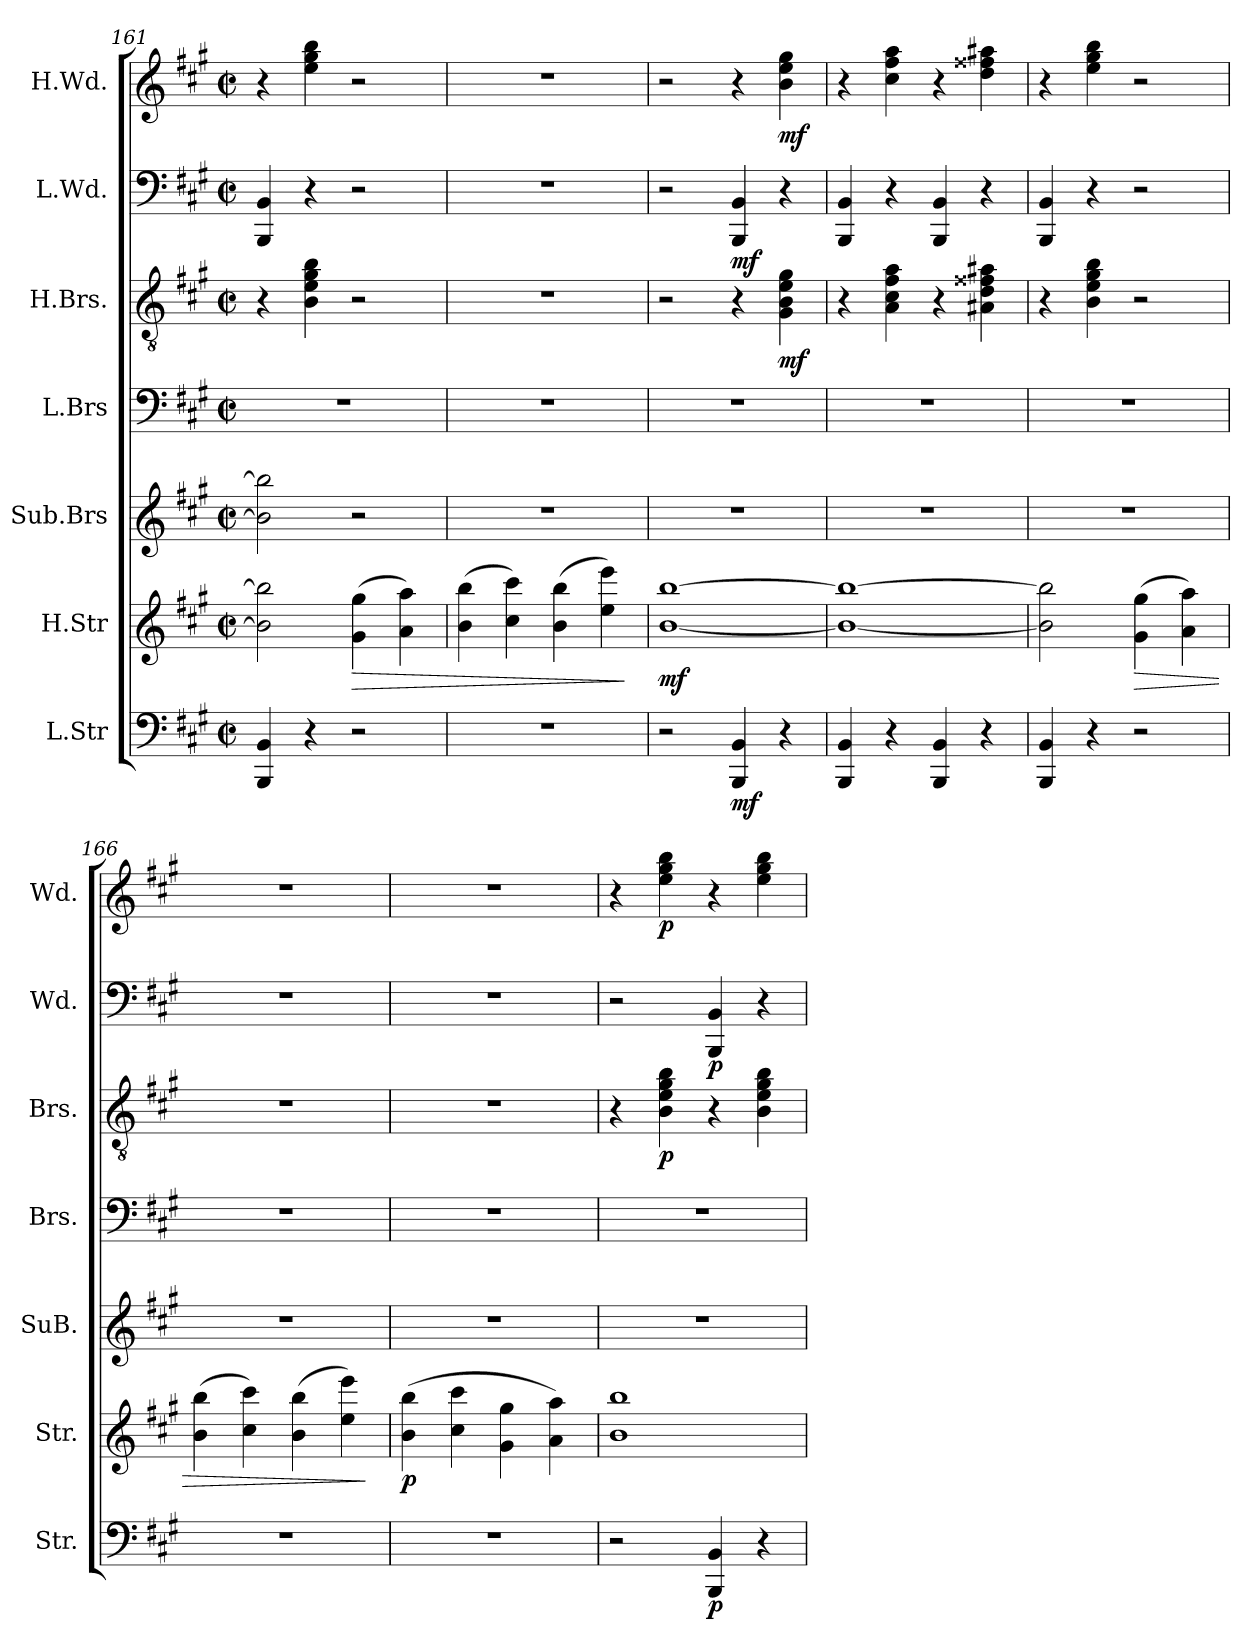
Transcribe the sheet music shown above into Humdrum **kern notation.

**kern	**dynam	**kern	**dynam	**kern	**kern	**kern	**dynam	**kern	**dynam	**kern	**dynam
*part7	*part7	*part6	*part6	*part5	*part4	*part3	*part3	*part2	*part2	*part1	*part1
*staff7	*staff7	*staff6	*staff6	*staff5	*staff4	*staff3	*staff3	*staff2	*staff2	*staff1	*staff1
*I"L.Str	*	*I"H.Str	*	*I"Sub.Brs	*I"L.Brs	*I"H.Brs.	*	*I"L.Wd.	*	*I"H.Wd.	*
*I'Str.	*	*I'Str.	*	*I'SuB.	*I'Brs.	*I'Brs.	*	*I'Wd.	*	*I'Wd.	*
*clefF4	*	*clefG2	*	*clefG2	*clefF4	*clefGv2	*	*clefF4	*	*clefG2	*
*k[f#c#g#]	*	*k[f#c#g#]	*	*k[f#c#g#]	*k[f#c#g#]	*k[f#c#g#]	*	*k[f#c#g#]	*	*k[f#c#g#]	*
*M2/2	*	*M2/2	*	*M2/2	*M2/2	*M2/2	*	*M2/2	*	*M2/2	*
*met(c|)	*	*met(c|)	*	*met(c|)	*met(c|)	*met(c|)	*	*met(c|)	*	*met(c|)	*
=161	=161	=161	=161	=161	=161	=161	=161	=161	=161	=161	=161
4BBB/ 4BB/	.	2b\] 2bb\]	.	2b\] 2bb\]	1r	4r	.	4BBB/ 4BB/	.	4r	.
4r	.	.	.	.	.	4B\ 4e\ 4g#\ 4b\	.	4r	.	4ee\ 4gg#\ 4bb\	.
!	!	!	!LO:HP:b	!	!	!	!	!	!	!	!
2r	.	(4g#\ 4gg#\	>	2r	.	2r	.	2r	.	2r	.
.	.	4a\ 4aa\)	.	.	.	.	.	.	.	.	.
!!LO:LB:g=z
=162	=162	=162	=162	=162	=162	=162	=162	=162	=162	=162	=162
1r	.	(4b\ 4bb\	.	1r	1r	1r	.	1r	.	1r	.
.	.	4cc#\ 4ccc#\)	.	.	.	.	.	.	.	.	.
.	.	(4b\ 4bb\	.	.	.	.	.	.	.	.	.
.	.	4ee\ 4eee\)	.	.	.	.	.	.	.	.	.
.	.	.	]	.	.	.	.	.	.	.	.
=163	=163	=163	=163	=163	=163	=163	=163	=163	=163	=163	=163
!	!	!	!LO:DY:b	!	!	!	!	!	!	!	!
2r	.	[1b [1bb	mf	1r	1r	2r	.	2r	.	2r	.
!	!LO:DY:b	!	!	!	!	!	!	!	!LO:DY:b	!	!
4BBB/ 4BB/	mf	.	.	.	.	4r	.	4BBB/ 4BB/	mf	4r	.
!	!	!	!	!	!	!	!LO:DY:b	!	!	!	!LO:DY:b
4r	.	.	.	.	.	4G#\ 4B\ 4e\ 4g#\	mf	4r	.	4b\ 4ee\ 4gg#\	mf
=164	=164	=164	=164	=164	=164	=164	=164	=164	=164	=164	=164
4BBB/ 4BB/	.	1b_ 1bb_	.	1r	1r	4r	.	4BBB/ 4BB/	.	4r	.
4r	.	.	.	.	.	4A\ 4c#\ 4f#\ 4a\	.	4r	.	4cc#\ 4ff#\ 4aa\	.
4BBB/ 4BB/	.	.	.	.	.	4r	.	4BBB/ 4BB/	.	4r	.
4r	.	.	.	.	.	4A#X\ 4d\ 4f##X\ 4a#X\	.	4r	.	4dd\ 4ff##X\ 4aa#X\	.
=165	=165	=165	=165	=165	=165	=165	=165	=165	=165	=165	=165
4BBB/ 4BB/	.	2b\] 2bb\]	.	1r	1r	4r	.	4BBB/ 4BB/	.	4r	.
4r	.	.	.	.	.	4B\ 4e\ 4g#\ 4b\	.	4r	.	4ee\ 4gg#\ 4bb\	.
!	!	!	!LO:HP:b	!	!	!	!	!	!	!	!
2r	.	(4g#\ 4gg#\	>	.	.	2r	.	2r	.	2r	.
.	.	4a\ 4aa\)	.	.	.	.	.	.	.	.	.
=166	=166	=166	=166	=166	=166	=166	=166	=166	=166	=166	=166
1r	.	(4b\ 4bb\	.	1r	1r	1r	.	1r	.	1r	.
.	.	4cc#\ 4ccc#\)	.	.	.	.	.	.	.	.	.
.	.	(4b\ 4bb\	.	.	.	.	.	.	.	.	.
.	.	4ee\ 4eee\)	.	.	.	.	.	.	.	.	.
.	.	.	]	.	.	.	.	.	.	.	.
=167	=167	=167	=167	=167	=167	=167	=167	=167	=167	=167	=167
!	!	!	!LO:DY:b	!	!	!	!	!	!	!	!
1r	.	(4b\ 4bb\	p	1r	1r	1r	.	1r	.	1r	.
.	.	4cc#\ 4ccc#\	.	.	.	.	.	.	.	.	.
.	.	4g#\ 4gg#\	.	.	.	.	.	.	.	.	.
.	.	4a\ 4aa\)	.	.	.	.	.	.	.	.	.
=168	=168	=168	=168	=168	=168	=168	=168	=168	=168	=168	=168
2r	.	1b 1bb	.	1r	1r	4r	.	2r	.	4r	.
!	!	!	!	!	!	!	!LO:DY:b	!	!	!	!LO:DY:b
.	.	.	.	.	.	4B\ 4e\ 4g#\ 4b\	p	.	.	4ee\ 4gg#\ 4bb\	p
!	!LO:DY:b	!	!	!	!	!	!	!	!LO:DY:b	!	!
4BBB/ 4BB/	p	.	.	.	.	4r	.	4BBB/ 4BB/	p	4r	.
4r	.	.	.	.	.	4B\ 4e\ 4g#\ 4b\	.	4r	.	4ee\ 4gg#\ 4bb\	.
=	=	=	=	=	=	=	=	=	=	=	=
*-	*-	*-	*-	*-	*-	*-	*-	*-	*-	*-	*-
